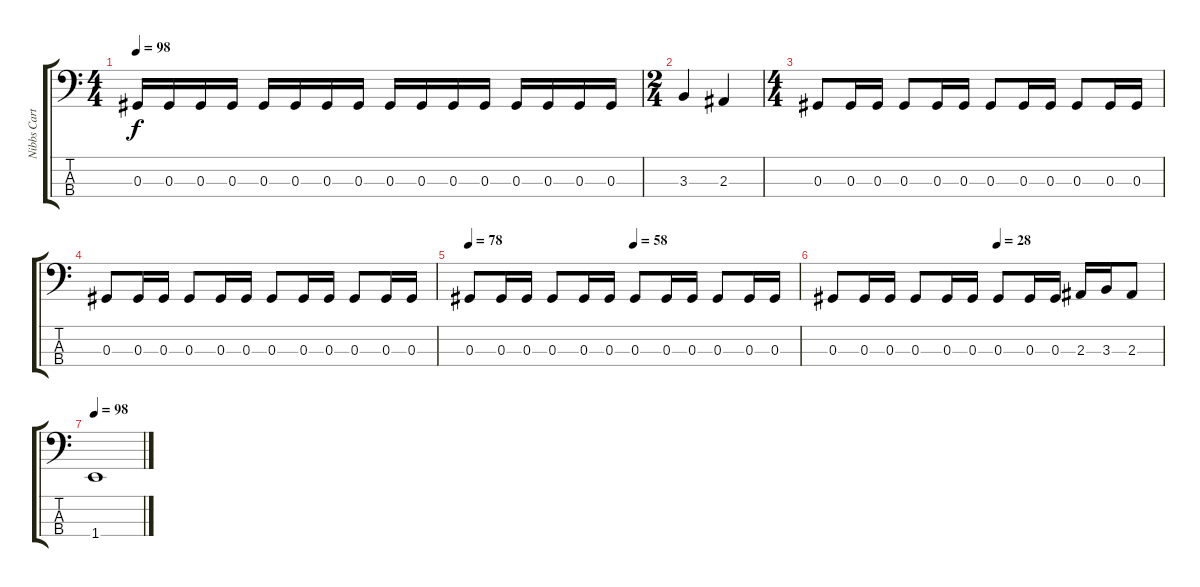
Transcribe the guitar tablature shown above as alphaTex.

\track ("Nibbs Carter" "Nibbs Cart") {instrument electricbassfinger}
\staff {score tabs}
\tuning (Gb2 Db2 Ab1 Eb1) {hide}
\ts (4 4)
\tempo 98
\clef f4
\ks c
0.3.16{dy f} 0.3.16 0.3.16 0.3.16 0.3.16 0.3.16 0.3.16 0.3.16 0.3.16 0.3.16 0.3.16 0.3.16 0.3.16 0.3.16 0.3.16 0.3.16 |
\ts (2 4)
3.3.4 2.3.4 |
\ts (4 4)
0.3.8 0.3.16 0.3.16 0.3.8 0.3.16 0.3.16 0.3.8 0.3.16 0.3.16 0.3.8 0.3.16 0.3.16 |
0.3.8 0.3.16 0.3.16 0.3.8 0.3.16 0.3.16 0.3.8 0.3.16 0.3.16 0.3.8 0.3.16 0.3.16 |
\tempo 78
\tempo (58 0.5)
0.3.8 0.3.16 0.3.16 0.3.8 0.3.16 0.3.16 0.3.8 0.3.16 0.3.16 0.3.8 0.3.16 0.3.16 |
\tempo (28 0.5)
0.3.8 0.3.16 0.3.16 0.3.8 0.3.16 0.3.16 0.3.8 0.3.16 0.3.16 2.3.16 3.3.16 2.3.8 |
\tempo 98
1.4.1
